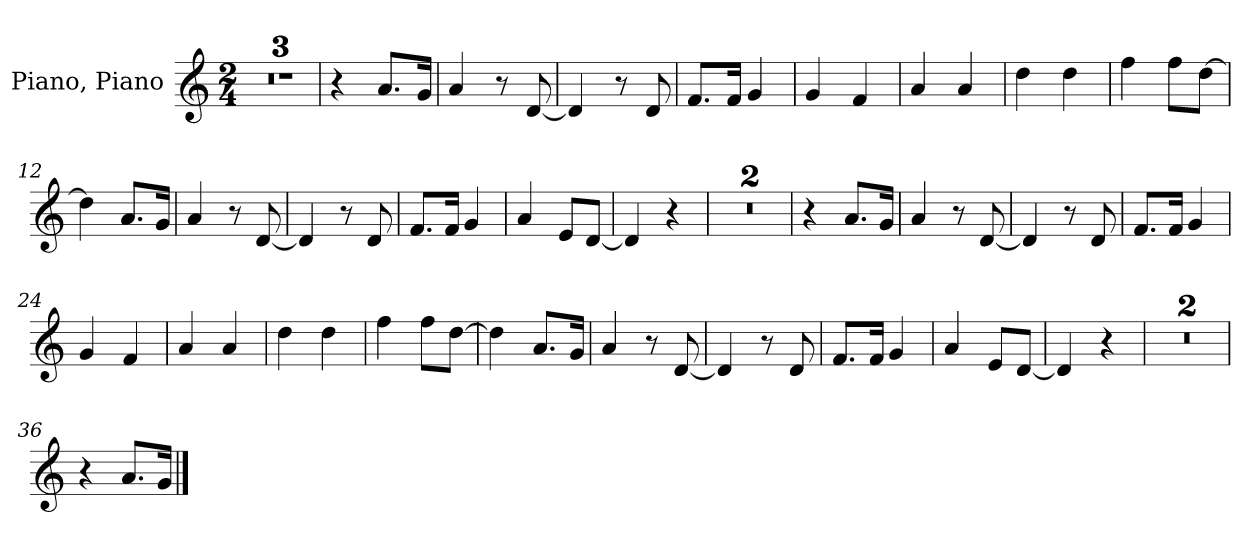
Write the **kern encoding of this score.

**kern
*part1
*staff1
*I"Piano, Piano
*I'Pia.
*clefG2
!!LO:TX:omd:t=[quarter] = 80
*M2/4
*MM80
=1
2r
=2
2r
=3
2r
=4
4r
8.aL
16gJk
=5
4a
8r
[8d
=6
4d]
8r
8d
=7
8.fL
16fJk
4g
=8
4g
4f
=9
4a
4a
=10
4dd
4dd
!!LO:LB:g=z
=11
4ff
8ffL
[8ddJ
=12
4dd]
8.aL
16gJk
=13
4a
8r
[8d
=14
4d]
8r
8d
=15
8.fL
16fJk
4g
=16
4a
8eL
[8dJ
=17
4d]
4r
=18
2r
=19
2r
=20
4r
8.aL
16gJk
=21
4a
8r
[8d
!!LO:LB:g=z
=22
4d]
8r
8d
=23
8.fL
16fJk
4g
=24
4g
4f
=25
4a
4a
=26
4dd
4dd
=27
4ff
8ffL
[8ddJ
=28
4dd]
8.aL
16gJk
=29
4a
8r
[8d
=30
4d]
8r
8d
=31
8.fL
16fJk
4g
=32
4a
8eL
[8dJ
!!LO:LB:g=z
=33
4d]
4r
=34
2r
=35
2r
=36
4r
8.aL
16gJk
==
*-
